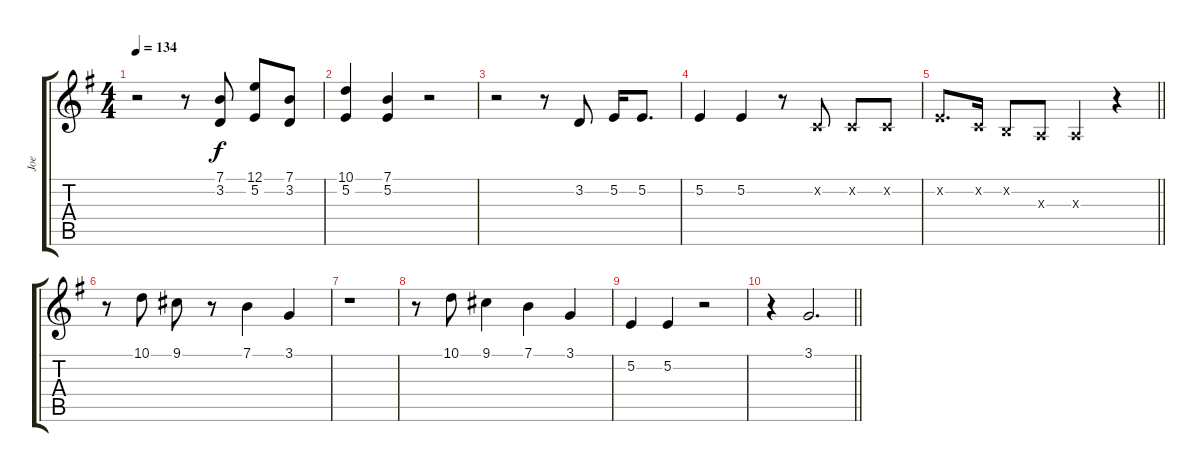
\track ("Joe" "Joe") {instrument lead1square}
\staff {score tabs}
\tuning (E4 B3 G3 D3 A2 E2) {hide}
\ts (4 4)
\tempo 134
\clef g2
\ks g
r.2{dy f} r.8 (7.1 3.2).8 (12.1 5.2).8 (7.1 3.2).8 |
(10.1 5.2).4 (7.1 5.2).4 r.2 |
r.2 r.8 3.2.8 5.2.16 5.2.8{d} |
5.2.4 5.2.4 r.8 1.2{x}.8 1.2{x}.8 1.2{x}.8 |
\barLineRight lightlight
5.2{x}.8{d} 1.2{x}.16 0.2{x}.8 2.3{x}.8 2.3{x}.4 r.4 |
r.8 10.1.8 9.1.8 r.8 7.1.4 3.1.4 |
r.1 |
r.8 10.1.8 9.1.4 7.1.4 3.1.4 |
5.2.4 5.2.4 r.2 |
\barLineRight lightlight
r.4 3.1.2{d}
